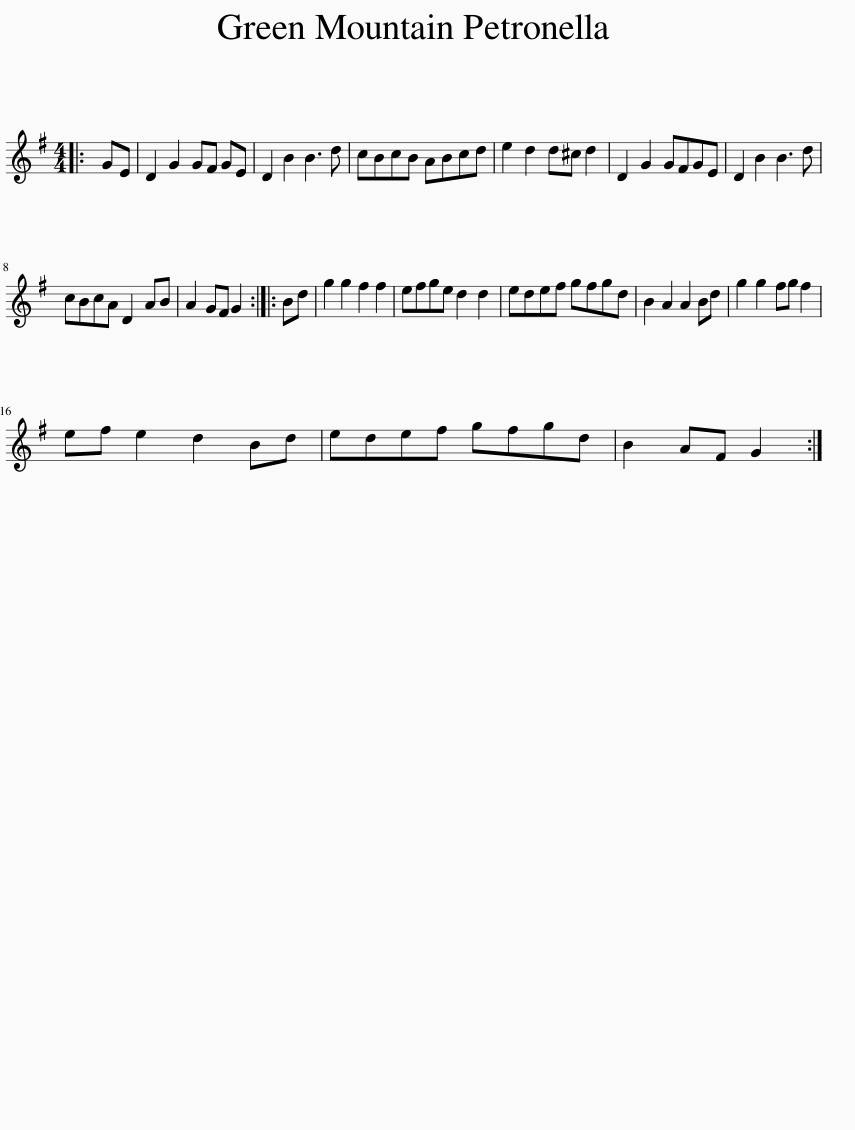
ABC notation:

X:1
L:1/8
M:4/4
I:linebreak $
K:G
V:1 treble
V:1
|: GE | D2 G2 GF GE | D2 B2 B3 d | cBcB ABcd | e2 d2 d^c d2 | %5
 D2 G2 GFGE | D2 B2 B3 d |$ cBcA D2 AB | A2 GF G2 :: Bd | %10
 g2 g2 f2 f2 | efge d2 d2 | edef gfgd | B2 A2 A2 Bd | g2 g2 fg f2 |$ %15
 ef e2 d2 Bd | edef gfgd | B2 AF G2 :| %18
